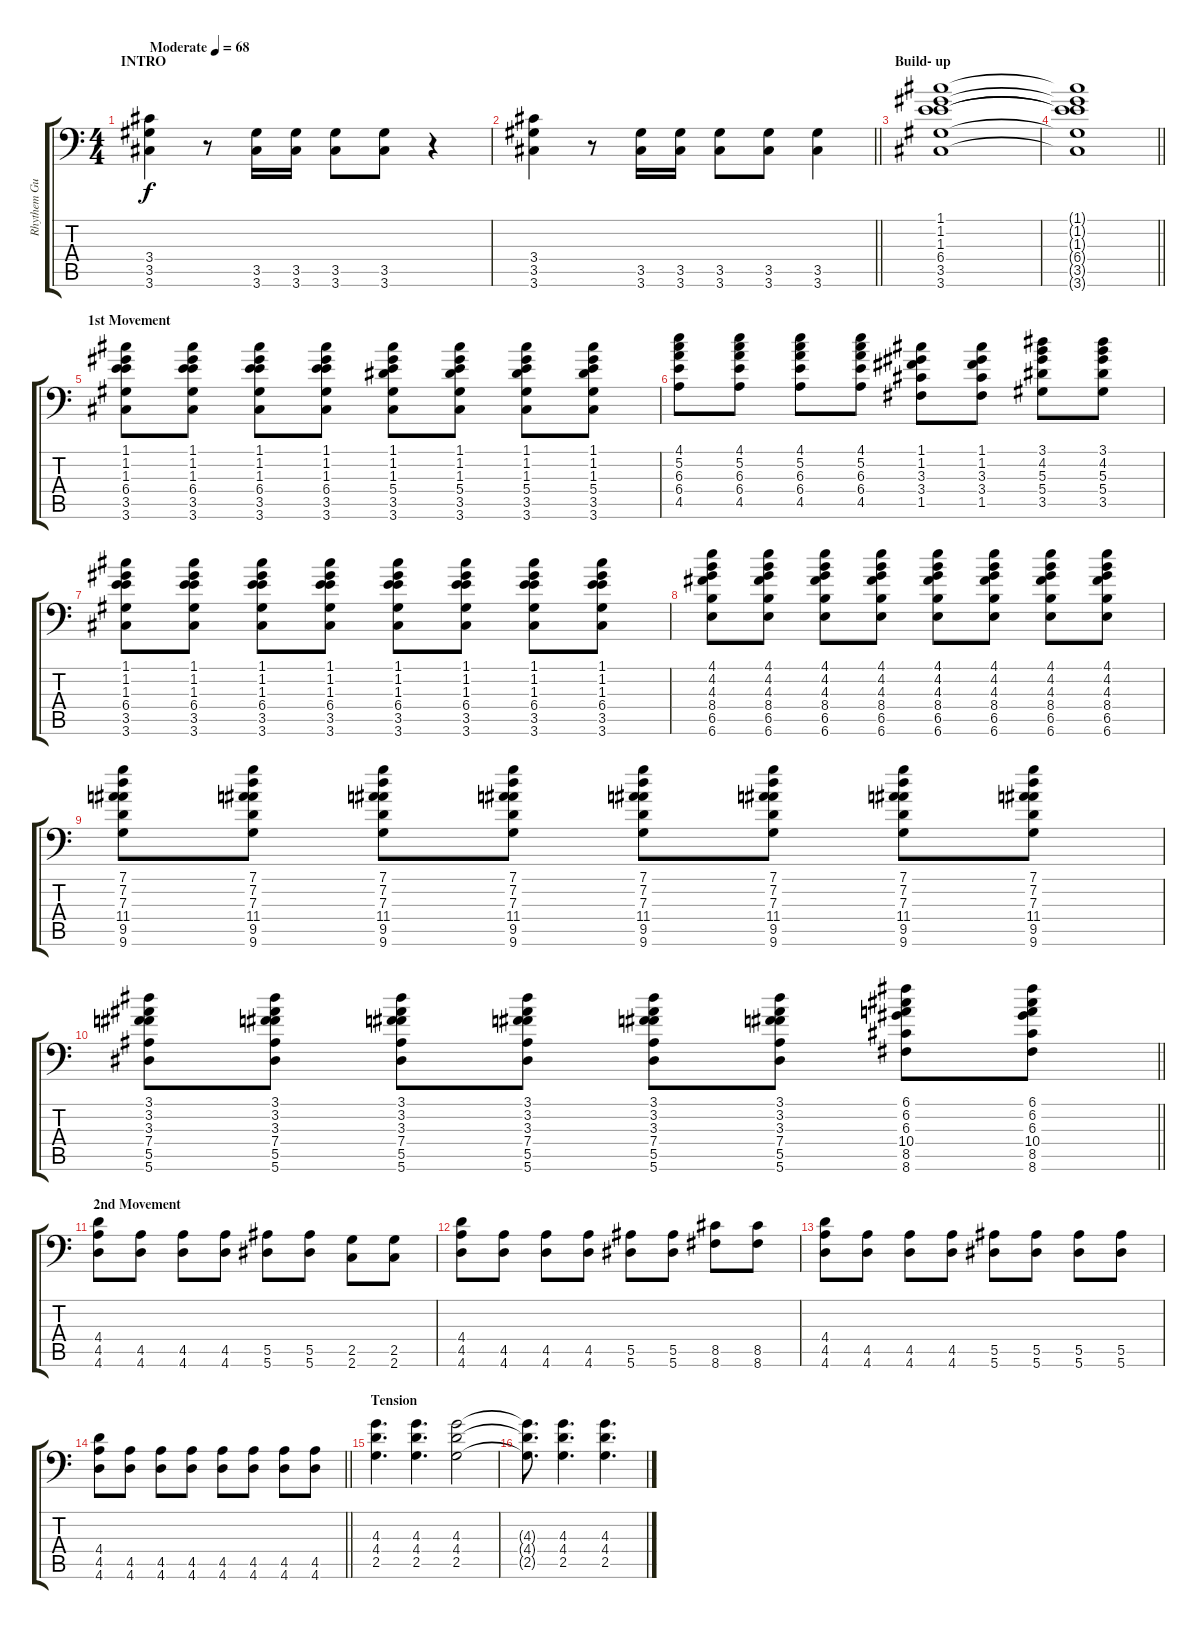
\track ("Rhythem Guitar" "Rhythem Gu") {instrument acousticguitarnylon}
\staff {score tabs}
\tuning (C4 G3 Eb3 Bb2 F2 Bb1) {hide}
\ts (4 4)
\section ("" "INTRO")
\tempo (68 "Moderate")
\clef f4
\ks c
(3.4 3.5 3.6).4{dy f instrument acousticguitarnylon} r.8 (3.5 3.6).16 (3.5 3.6).16 (3.5 3.6).8 (3.5 3.6).8 r.4 |
\barLineRight lightlight
(3.4 3.5 3.6).4 r.8 (3.5 3.6).16 (3.5 3.6).16 (3.5 3.6).8 (3.5 3.6).8 (3.5 3.6).4 |
\section ("" "Build- up")
(1.1 1.2 1.3 6.4 3.5 3.6).1 |
\barLineRight lightlight
(1.1{t} 1.2{t} 1.3{t} 6.4{t} 3.5{t} 3.6{t}).1 |
\section ("" "1st Movement")
(1.1 1.2 1.3 6.4 3.5 3.6).8 (1.1 1.2 1.3 6.4 3.5 3.6).8 (1.1 1.2 1.3 6.4 3.5 3.6).8 (1.1 1.2 1.3 6.4 3.5 3.6).8 (1.1 1.2 1.3 5.4 3.5 3.6).8 (1.1 1.2 1.3 5.4 3.5 3.6).8 (1.1 1.2 1.3 5.4 3.5 3.6).8 (1.1 1.2 1.3 5.4 3.5 3.6).8 |
(4.1 5.2 6.3 6.4 4.5).8 (4.1 5.2 6.3 6.4 4.5).8 (4.1 5.2 6.3 6.4 4.5).8 (4.1 5.2 6.3 6.4 4.5).8 (1.1 1.2 3.3 3.4 1.5).8 (1.1 1.2 3.3 3.4 1.5).8 (3.1 4.2 5.3 5.4 3.5).8 (3.1 4.2 5.3 5.4 3.5).8 |
(1.1 1.2 1.3 6.4 3.5 3.6).8 (1.1 1.2 1.3 6.4 3.5 3.6).8 (1.1 1.2 1.3 6.4 3.5 3.6).8 (1.1 1.2 1.3 6.4 3.5 3.6).8 (1.1 1.2 1.3 6.4 3.5 3.6).8 (1.1 1.2 1.3 6.4 3.5 3.6).8 (1.1 1.2 1.3 6.4 3.5 3.6).8 (1.1 1.2 1.3 6.4 3.5 3.6).8 |
(4.1 4.2 4.3 8.4 6.5 6.6).8 (4.1 4.2 4.3 8.4 6.5 6.6).8 (4.1 4.2 4.3 8.4 6.5 6.6).8 (4.1 4.2 4.3 8.4 6.5 6.6).8 (4.1 4.2 4.3 8.4 6.5 6.6).8 (4.1 4.2 4.3 8.4 6.5 6.6).8 (4.1 4.2 4.3 8.4 6.5 6.6).8 (4.1 4.2 4.3 8.4 6.5 6.6).8 |
(7.1 7.2 7.3 11.4 9.5 9.6).8 (7.1 7.2 7.3 11.4 9.5 9.6).8 (7.1 7.2 7.3 11.4 9.5 9.6).8 (7.1 7.2 7.3 11.4 9.5 9.6).8 (7.1 7.2 7.3 11.4 9.5 9.6).8 (7.1 7.2 7.3 11.4 9.5 9.6).8 (7.1 7.2 7.3 11.4 9.5 9.6).8 (7.1 7.2 7.3 11.4 9.5 9.6).8 |
\barLineRight lightlight
(3.1 3.2 3.3 7.4 5.5 5.6).8 (3.1 3.2 3.3 7.4 5.5 5.6).8 (3.1 3.2 3.3 7.4 5.5 5.6).8 (3.1 3.2 3.3 7.4 5.5 5.6).8 (3.1 3.2 3.3 7.4 5.5 5.6).8 (3.1 3.2 3.3 7.4 5.5 5.6).8 (6.1 6.2 6.3 10.4 8.5 8.6).8 (6.1 6.2 6.3 10.4 8.5 8.6).8 |
\section ("" "2nd Movement")
(4.4 4.5 4.6).8 (4.5 4.6).8 (4.5 4.6).8 (4.5 4.6).8 (5.5 5.6).8 (5.5 5.6).8 (2.5 2.6).8 (2.5 2.6).8 |
(4.4 4.5 4.6).8 (4.5 4.6).8 (4.5 4.6).8 (4.5 4.6).8 (5.5 5.6).8 (5.5 5.6).8 (8.5 8.6).8 (8.5 8.6).8 |
(4.4 4.5 4.6).8 (4.5 4.6).8 (4.5 4.6).8 (4.5 4.6).8 (5.5 5.6).8 (5.5 5.6).8 (5.5 5.6).8 (5.5 5.6).8 |
\barLineRight lightlight
(4.4 4.5 4.6).8 (4.5 4.6).8 (4.5 4.6).8 (4.5 4.6).8 (4.5 4.6).8 (4.5 4.6).8 (4.5 4.6).8 (4.5 4.6).8 |
\section ("" "Tension")
(4.3 4.4 2.5).4{d} (4.3 4.4 2.5).4{d} (4.3 4.4 2.5).2 |
(4.3{t} 4.4{t} 2.5{t}).8{d} (4.3 4.4 2.5).4{d} (4.3 4.4 2.5).4{d}
